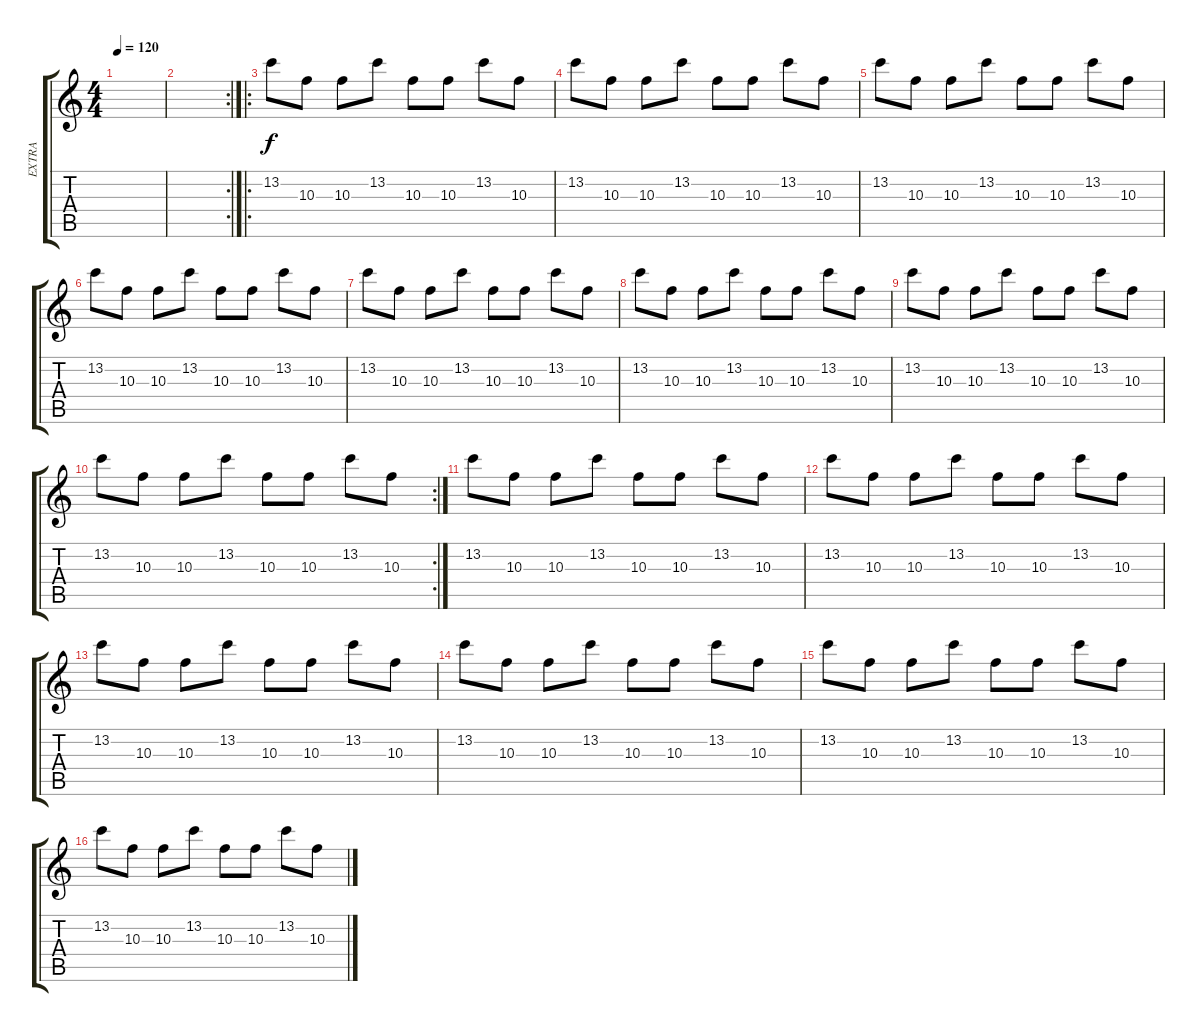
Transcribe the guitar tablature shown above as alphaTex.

\track ("EXTRA" "EXTRA") {instrument overdrivenguitar}
\staff {score tabs}
\tuning (E4 B3 G3 D3 A2 E2) {hide}
\ts (4 4)
\tempo 120
\clef g2
\ks c
|
\rc 2
|
\ro
13.2.8 10.3.8 10.3.8 13.2.8 10.3.8 10.3.8 13.2.8 10.3.8 |
13.2.8 10.3.8 10.3.8 13.2.8 10.3.8 10.3.8 13.2.8 10.3.8 |
13.2.8 10.3.8 10.3.8 13.2.8 10.3.8 10.3.8 13.2.8 10.3.8 |
13.2.8 10.3.8 10.3.8 13.2.8 10.3.8 10.3.8 13.2.8 10.3.8 |
13.2.8 10.3.8 10.3.8 13.2.8 10.3.8 10.3.8 13.2.8 10.3.8 |
13.2.8 10.3.8 10.3.8 13.2.8 10.3.8 10.3.8 13.2.8 10.3.8 |
13.2.8 10.3.8 10.3.8 13.2.8 10.3.8 10.3.8 13.2.8 10.3.8 |
\rc 2
13.2.8 10.3.8 10.3.8 13.2.8 10.3.8 10.3.8 13.2.8 10.3.8 |
13.2.8{volume 0} 10.3.8 10.3.8 13.2.8 10.3.8 10.3.8 13.2.8 10.3.8 |
13.2.8 10.3.8 10.3.8 13.2.8 10.3.8 10.3.8 13.2.8 10.3.8 |
13.2.8 10.3.8 10.3.8 13.2.8 10.3.8 10.3.8 13.2.8 10.3.8 |
13.2.8 10.3.8 10.3.8 13.2.8 10.3.8 10.3.8 13.2.8 10.3.8 |
13.2.8 10.3.8 10.3.8 13.2.8 10.3.8 10.3.8 13.2.8 10.3.8 |
13.2.8 10.3.8 10.3.8 13.2.8 10.3.8 10.3.8 13.2.8 10.3.8
